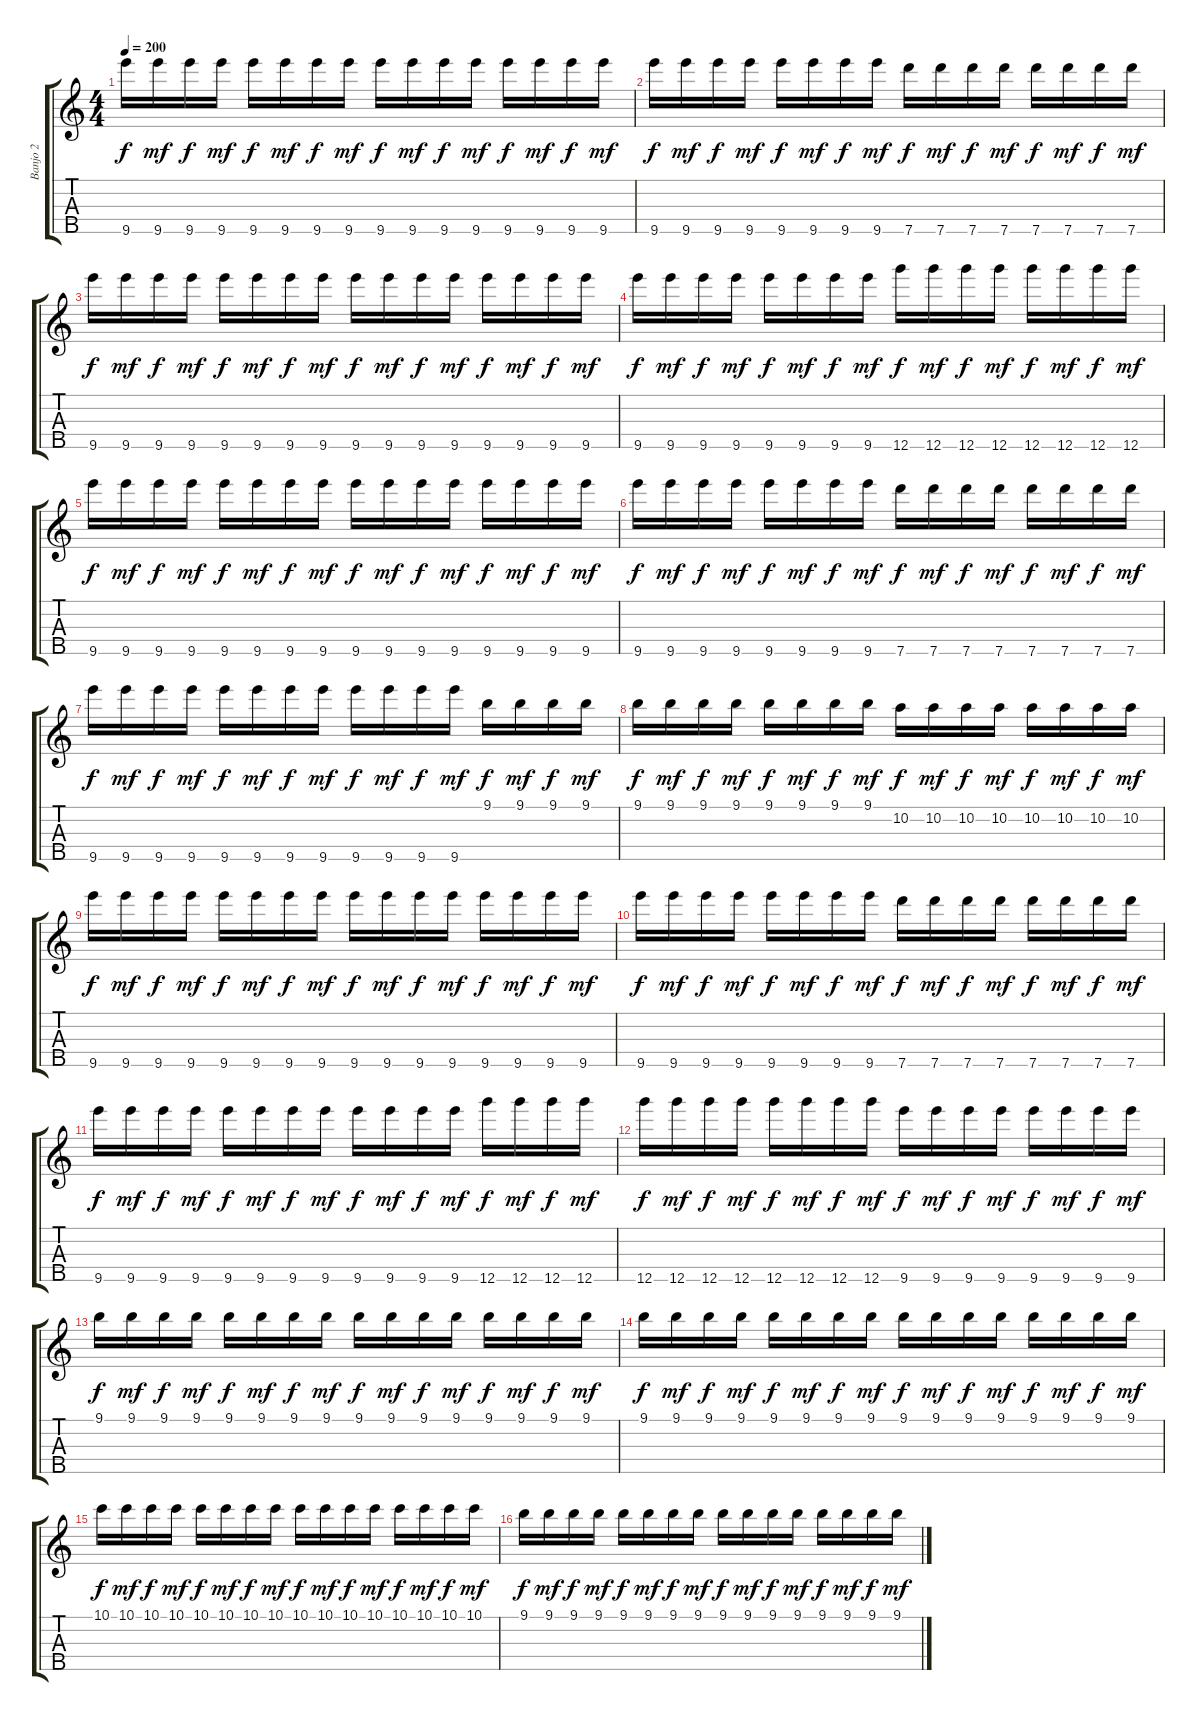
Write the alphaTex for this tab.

\track ("Banjo 2" "Banjo 2") {instrument electricguitarclean}
\staff {score tabs}
\tuning (D4 B3 G3 D3 G4) {hide}
\ts (4 4)
\tempo 200
\clef g2
\ks c
9.5.16{dy f} 9.5.16{dy mf} 9.5.16{dy f} 9.5.16{dy mf} 9.5.16{dy f} 9.5.16{dy mf} 9.5.16{dy f} 9.5.16{dy mf} 9.5.16{dy f} 9.5.16{dy mf} 9.5.16{dy f} 9.5.16{dy mf} 9.5.16{dy f} 9.5.16{dy mf} 9.5.16{dy f} 9.5.16{dy mf} |
9.5.16{dy f} 9.5.16{dy mf} 9.5.16{dy f} 9.5.16{dy mf} 9.5.16{dy f} 9.5.16{dy mf} 9.5.16{dy f} 9.5.16{dy mf} 7.5.16{dy f} 7.5.16{dy mf} 7.5.16{dy f} 7.5.16{dy mf} 7.5.16{dy f} 7.5.16{dy mf} 7.5.16{dy f} 7.5.16{dy mf} |
9.5.16{dy f} 9.5.16{dy mf} 9.5.16{dy f} 9.5.16{dy mf} 9.5.16{dy f} 9.5.16{dy mf} 9.5.16{dy f} 9.5.16{dy mf} 9.5.16{dy f} 9.5.16{dy mf} 9.5.16{dy f} 9.5.16{dy mf} 9.5.16{dy f} 9.5.16{dy mf} 9.5.16{dy f} 9.5.16{dy mf} |
9.5.16{dy f} 9.5.16{dy mf} 9.5.16{dy f} 9.5.16{dy mf} 9.5.16{dy f} 9.5.16{dy mf} 9.5.16{dy f} 9.5.16{dy mf} 12.5.16{dy f} 12.5.16{dy mf} 12.5.16{dy f} 12.5.16{dy mf} 12.5.16{dy f} 12.5.16{dy mf} 12.5.16{dy f} 12.5.16{dy mf} |
9.5.16{dy f} 9.5.16{dy mf} 9.5.16{dy f} 9.5.16{dy mf} 9.5.16{dy f} 9.5.16{dy mf} 9.5.16{dy f} 9.5.16{dy mf} 9.5.16{dy f} 9.5.16{dy mf} 9.5.16{dy f} 9.5.16{dy mf} 9.5.16{dy f} 9.5.16{dy mf} 9.5.16{dy f} 9.5.16{dy mf} |
9.5.16{dy f} 9.5.16{dy mf} 9.5.16{dy f} 9.5.16{dy mf} 9.5.16{dy f} 9.5.16{dy mf} 9.5.16{dy f} 9.5.16{dy mf} 7.5.16{dy f} 7.5.16{dy mf} 7.5.16{dy f} 7.5.16{dy mf} 7.5.16{dy f} 7.5.16{dy mf} 7.5.16{dy f} 7.5.16{dy mf} |
9.5.16{dy f} 9.5.16{dy mf} 9.5.16{dy f} 9.5.16{dy mf} 9.5.16{dy f} 9.5.16{dy mf} 9.5.16{dy f} 9.5.16{dy mf} 9.5.16{dy f} 9.5.16{dy mf} 9.5.16{dy f} 9.5.16{dy mf} 9.1.16{dy f} 9.1.16{dy mf} 9.1.16{dy f} 9.1.16{dy mf} |
9.1.16{dy f} 9.1.16{dy mf} 9.1.16{dy f} 9.1.16{dy mf} 9.1.16{dy f} 9.1.16{dy mf} 9.1.16{dy f} 9.1.16{dy mf} 10.2.16{dy f} 10.2.16{dy mf} 10.2.16{dy f} 10.2.16{dy mf} 10.2.16{dy f} 10.2.16{dy mf} 10.2.16{dy f} 10.2.16{dy mf} |
9.5.16{dy f} 9.5.16{dy mf} 9.5.16{dy f} 9.5.16{dy mf} 9.5.16{dy f} 9.5.16{dy mf} 9.5.16{dy f} 9.5.16{dy mf} 9.5.16{dy f} 9.5.16{dy mf} 9.5.16{dy f} 9.5.16{dy mf} 9.5.16{dy f} 9.5.16{dy mf} 9.5.16{dy f} 9.5.16{dy mf} |
9.5.16{dy f} 9.5.16{dy mf} 9.5.16{dy f} 9.5.16{dy mf} 9.5.16{dy f} 9.5.16{dy mf} 9.5.16{dy f} 9.5.16{dy mf} 7.5.16{dy f} 7.5.16{dy mf} 7.5.16{dy f} 7.5.16{dy mf} 7.5.16{dy f} 7.5.16{dy mf} 7.5.16{dy f} 7.5.16{dy mf} |
9.5.16{dy f} 9.5.16{dy mf} 9.5.16{dy f} 9.5.16{dy mf} 9.5.16{dy f} 9.5.16{dy mf} 9.5.16{dy f} 9.5.16{dy mf} 9.5.16{dy f} 9.5.16{dy mf} 9.5.16{dy f} 9.5.16{dy mf} 12.5.16{dy f} 12.5.16{dy mf} 12.5.16{dy f} 12.5.16{dy mf} |
12.5.16{dy f} 12.5.16{dy mf} 12.5.16{dy f} 12.5.16{dy mf} 12.5.16{dy f} 12.5.16{dy mf} 12.5.16{dy f} 12.5.16{dy mf} 9.5.16{dy f} 9.5.16{dy mf} 9.5.16{dy f} 9.5.16{dy mf} 9.5.16{dy f} 9.5.16{dy mf} 9.5.16{dy f} 9.5.16{dy mf} |
9.1.16{dy f} 9.1.16{dy mf} 9.1.16{dy f} 9.1.16{dy mf} 9.1.16{dy f} 9.1.16{dy mf} 9.1.16{dy f} 9.1.16{dy mf} 9.1.16{dy f} 9.1.16{dy mf} 9.1.16{dy f} 9.1.16{dy mf} 9.1.16{dy f} 9.1.16{dy mf} 9.1.16{dy f} 9.1.16{dy mf} |
9.1.16{dy f} 9.1.16{dy mf} 9.1.16{dy f} 9.1.16{dy mf} 9.1.16{dy f} 9.1.16{dy mf} 9.1.16{dy f} 9.1.16{dy mf} 9.1.16{dy f} 9.1.16{dy mf} 9.1.16{dy f} 9.1.16{dy mf} 9.1.16{dy f} 9.1.16{dy mf} 9.1.16{dy f} 9.1.16{dy mf} |
10.1.16{dy f} 10.1.16{dy mf} 10.1.16{dy f} 10.1.16{dy mf} 10.1.16{dy f} 10.1.16{dy mf} 10.1.16{dy f} 10.1.16{dy mf} 10.1.16{dy f} 10.1.16{dy mf} 10.1.16{dy f} 10.1.16{dy mf} 10.1.16{dy f} 10.1.16{dy mf} 10.1.16{dy f} 10.1.16{dy mf} |
9.1.16{dy f} 9.1.16{dy mf} 9.1.16{dy f} 9.1.16{dy mf} 9.1.16{dy f} 9.1.16{dy mf} 9.1.16{dy f} 9.1.16{dy mf} 9.1.16{dy f} 9.1.16{dy mf} 9.1.16{dy f} 9.1.16{dy mf} 9.1.16{dy f} 9.1.16{dy mf} 9.1.16{dy f} 9.1.16{dy mf}
